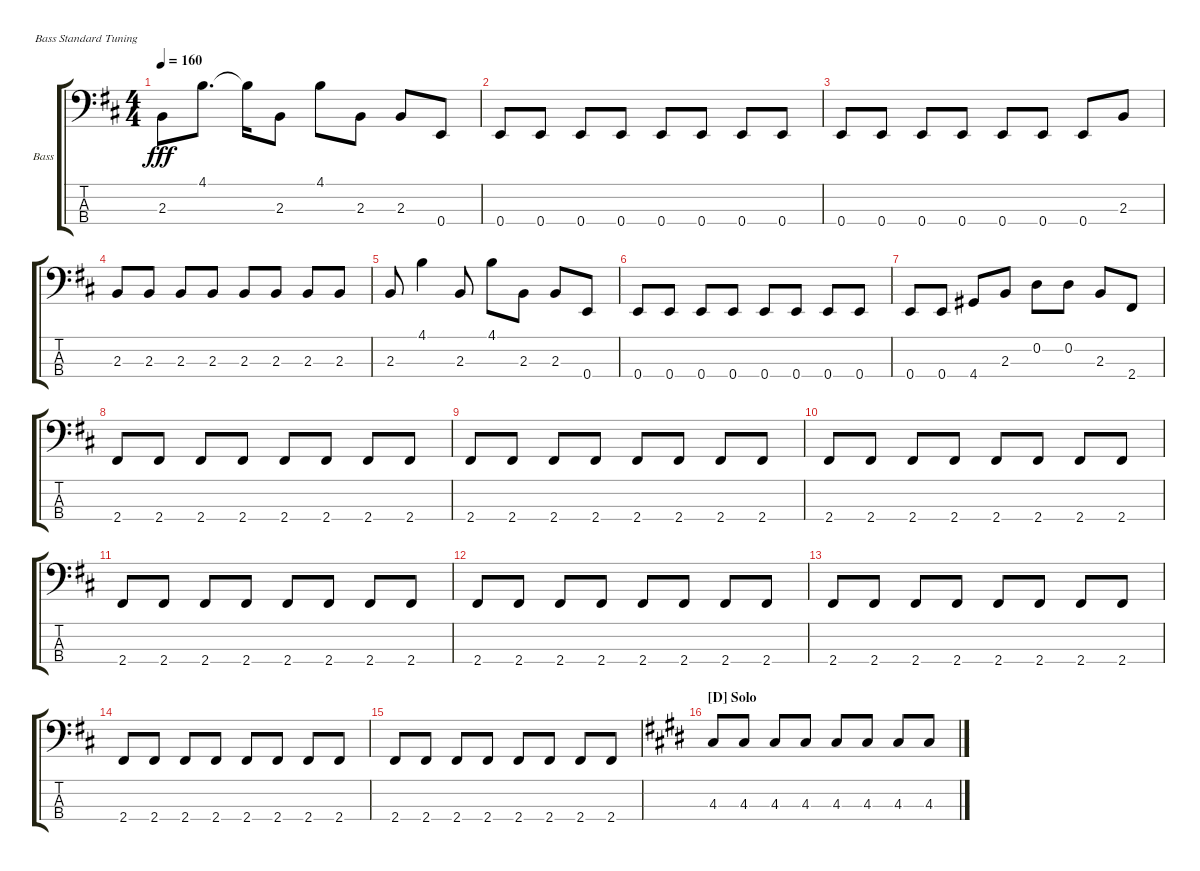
\defaultSystemsLayout 4
\bracketExtendMode groupsimilarinstruments
\firstSystemTrackNameOrientation horizontal
\otherSystemsTrackNameOrientation horizontal
\track ("Bass" "Bass") {instrument electricbassfinger}
\staff {score tabs}
\tuning (G2 D2 A1 E1)
\ts (4 4)
\tempo 160
\clef f4
\scale
0.333333
\ks d
2.3.8{dy fff} 4.1.8{d} 4.1{t}.16 2.3.8 4.1.8 2.3.8 2.3.8 0.4.8 |
\scale
0.333333 0.4.8 0.4.8 0.4.8 0.4.8 0.4.8 0.4.8 0.4.8 0.4.8 |
\scale
0.333333 0.4.8 0.4.8 0.4.8 0.4.8 0.4.8 0.4.8 0.4.8 2.3.8 |
\scale
0.333333 2.3.8 2.3.8 2.3.8 2.3.8 2.3.8 2.3.8 2.3.8 2.3.8 |
\scale
0.333333 2.3.8 4.1.4 2.3.8 4.1.8 2.3.8 2.3.8 0.4.8 |
\scale
0.333333 0.4.8 0.4.8 0.4.8 0.4.8 0.4.8 0.4.8 0.4.8 0.4.8 |
\scale
0.333333 0.4.8 0.4.8 4.4.8 2.3.8 0.2.8 0.2.8 2.3.8 2.4.8 |
\scale
0.333333 2.4.8 2.4.8 2.4.8 2.4.8 2.4.8 2.4.8 2.4.8 2.4.8 |
\scale
0.333333 2.4.8 2.4.8 2.4.8 2.4.8 2.4.8 2.4.8 2.4.8 2.4.8 |
\scale
0.333333 2.4.8 2.4.8 2.4.8 2.4.8 2.4.8 2.4.8 2.4.8 2.4.8 |
\scale
0.333333 2.4.8 2.4.8 2.4.8 2.4.8 2.4.8 2.4.8 2.4.8 2.4.8 |
\scale
0.333333 2.4.8 2.4.8 2.4.8 2.4.8 2.4.8 2.4.8 2.4.8 2.4.8 |
\scale
0.333333 2.4.8 2.4.8 2.4.8 2.4.8 2.4.8 2.4.8 2.4.8 2.4.8 |
\scale
0.24898 2.4.8 2.4.8 2.4.8 2.4.8 2.4.8 2.4.8 2.4.8 2.4.8 |
\scale
0.24898 2.4.8 2.4.8 2.4.8 2.4.8 2.4.8 2.4.8 2.4.8 2.4.8 |
\section ("D" "Solo")
\scale
0.502041
\ks e
4.3.8 4.3.8 4.3.8 4.3.8 4.3.8 4.3.8 4.3.8 4.3.8
